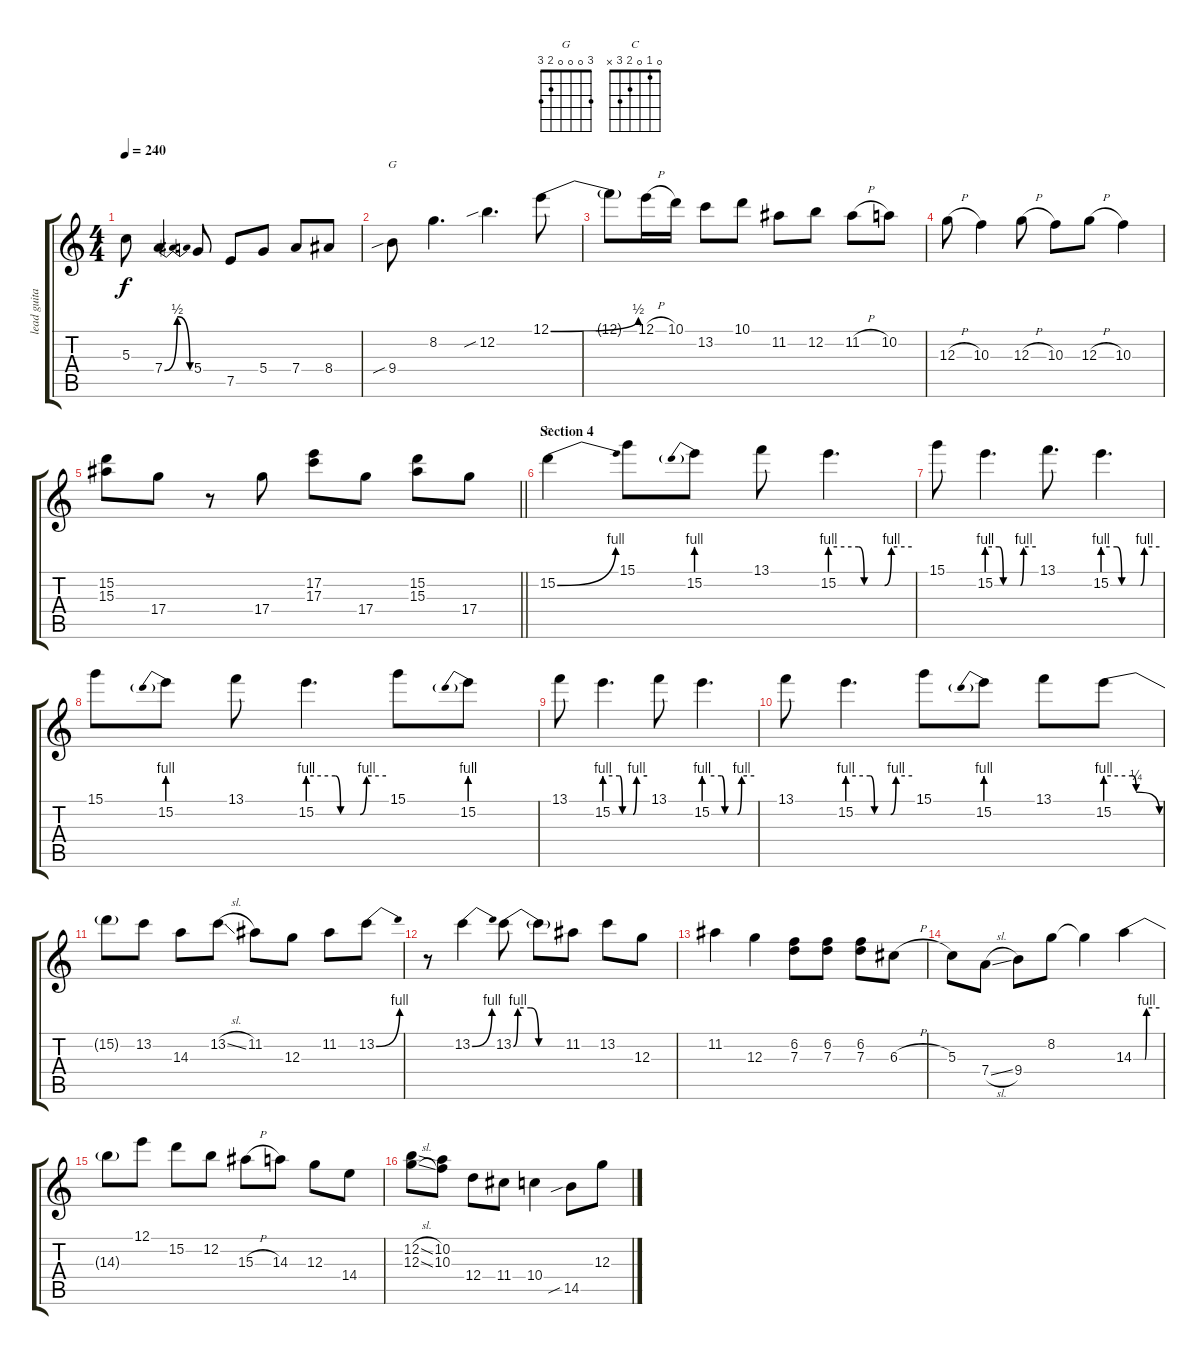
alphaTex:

\track ("lead guitar" "lead guita") {mute instrument electricguitarclean}
\staff {score tabs}
\tuning (E4 B3 G3 D3 A2 E2) {hide}
\chord ("G" 3 0 0 0 2 3)
\chord ("C" 0 1 0 2 3 x)
\ts (4 4)
\tempo 240
\clef g2
\ks c
5.3.8{dy f} 7.4{be (bendrelease 0 0 31 2 31 2 60 0)}.4 5.4.8 7.5.8 5.4.8 7.4.8 8.4.8 |
9.4{sib}.8{ch "G"} 8.2.4{d} 12.2{sib}.4{d} 12.1{be (bend 0 0 60 2)}.8 |
12.1{t}.8 12.1{h}.16 10.1.16 13.2.8 10.1.8 11.2.8 12.2.8 11.2{h}.8 10.2.8 |
12.3{h}.8 10.3.4 12.3{h}.8 10.3.8 12.3{h}.8 10.3.4 |
\barLineRight lightlight
(15.2 15.3).8 17.4.8 r.8 17.4.8 (17.2 17.3).8 17.4.8 (15.2 15.3).8 17.4.8 |
\section ("" "Section 4")
15.2{be (bend 0 0 60 4)}.4{ch "C"} 15.1.8 15.2{be (prebend 0 4 60 4)}.8 13.1.8 15.2{be (custom 0 4 21 4 25 0 40 0 45 4 60 4)}.4{d} |
15.1.8 15.2{be (custom 0 4 15 4 20 0 41 0 45 4 60 4)}.4{d} 13.1.8{d} 15.2{be (custom 0 4 15 4 20 0 30 0 34 0 40 0 44 4 60 4)}.4{d} |
15.1.8 15.2{be (prebend 0 4 60 4)}.8 13.1.8 15.2{be (custom 0 4 21 4 25 0 40 0 45 4 60 4)}.4{d} 15.1.8 15.2{be (prebend 0 4 60 4)}.8 |
13.1.8 15.2{be (custom 0 4 21 4 25 0 40 0 45 4 60 4)}.4{d} 13.1.8 15.2{be (custom 0 4 21 4 25 0 40 0 45 4 60 4)}.4{d} |
13.1.8 15.2{be (custom 0 4 21 4 25 0 40 0 45 4 60 4)}.4{d} 15.1.8 15.2{be (prebend 0 4 60 4)}.8 13.1.8 15.2{be (custom 0 4 30 4 34 1 60 0)}.8 |
15.2{t}.8 13.2.8 14.3.8 13.2{sl}.8 11.2.8 12.3.8 11.2.8 13.2{be (bend 0 0 60 4)}.8 |
r.8 13.2{be (bend 0 0 60 4)}.4 13.2{be (custom 0 0 5 4 20 4 29 0 60 0)}.8 13.2{t}.8 11.2.8 13.2.8 12.3.8 |
11.2.4 12.3.4 (6.2 7.3).8 (6.2 7.3).8 (6.2 7.3).8 6.3{h}.8 |
5.3.8 7.4{sl}.8 9.4.8 8.2.8 8.2{t}.4 14.3{be (custom 0 0 26 0 30 4 60 4)}.4 |
14.3{t}.8 12.1.8 15.2.8 12.2.8 15.3{h}.8 14.3.8 12.3.8 14.4.8 |
(12.2{sl} 12.3{sl}).8 (10.2 10.3).8 12.4.8 11.4.8 10.4.4 14.5{sib}.8 12.3.8
